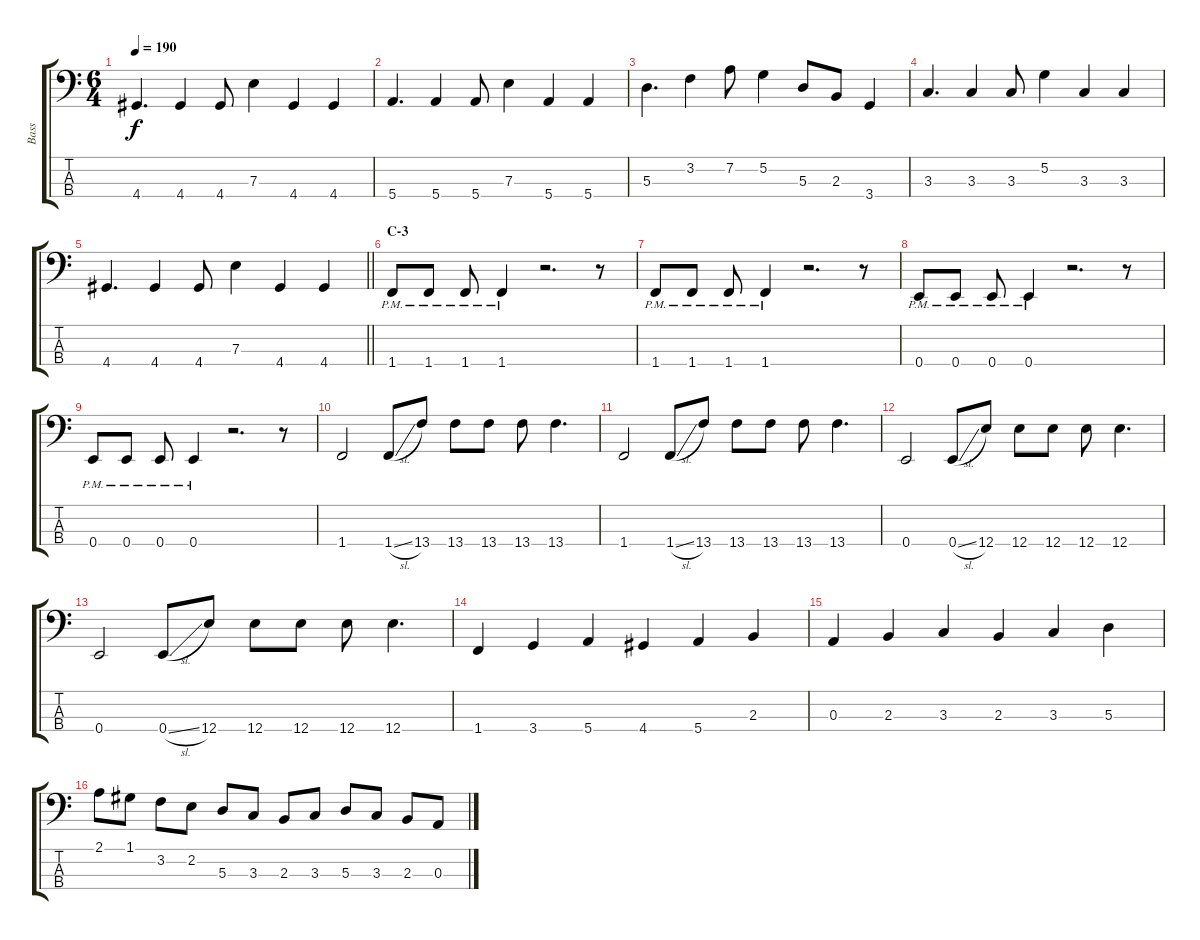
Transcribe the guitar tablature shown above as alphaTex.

\track ("Bass" "Bass") {instrument electricbasspick}
\staff {score tabs}
\tuning (G2 D2 A1 E1) {hide}
\ts (6 4)
\tempo 190
\clef f4
\ks c
4.4.4{d dy f} 4.4.4 4.4.8 7.3.4 4.4.4 4.4.4 |
5.4.4{d} 5.4.4 5.4.8 7.3.4 5.4.4 5.4.4 |
5.3.4{d} 3.2.4 7.2.8 5.2.4 5.3.8 2.3.8 3.4.4 |
3.3.4{d} 3.3.4 3.3.8 5.2.4 3.3.4 3.3.4 |
\barLineRight lightlight
4.4.4{d} 4.4.4 4.4.8 7.3.4 4.4.4 4.4.4 |
\section ("" "C-3")
1.4{pm}.8 1.4{pm}.8 1.4{pm}.8 1.4{pm}.4 r.2{d} r.8 |
1.4{pm}.8 1.4{pm}.8 1.4{pm}.8 1.4{pm}.4 r.2{d} r.8 |
0.4{pm}.8 0.4{pm}.8 0.4{pm}.8 0.4{pm}.4 r.2{d} r.8 |
0.4{pm}.8 0.4{pm}.8 0.4{pm}.8 0.4{pm}.4 r.2{d} r.8 |
1.4.2 1.4{sl}.8 13.4.8 13.4.8 13.4.8 13.4.8 13.4.4{d} |
1.4.2 1.4{sl}.8 13.4.8 13.4.8 13.4.8 13.4.8 13.4.4{d} |
0.4.2 0.4{sl}.8 12.4.8 12.4.8 12.4.8 12.4.8 12.4.4{d} |
0.4.2 0.4{sl}.8 12.4.8 12.4.8 12.4.8 12.4.8 12.4.4{d} |
1.4.4 3.4.4 5.4.4 4.4.4 5.4.4 2.3.4 |
0.3.4 2.3.4 3.3.4 2.3.4 3.3.4 5.3.4 |
2.1.8 1.1.8 3.2.8 2.2.8 5.3.8 3.3.8 2.3.8 3.3.8 5.3.8 3.3.8 2.3.8 0.3.8
